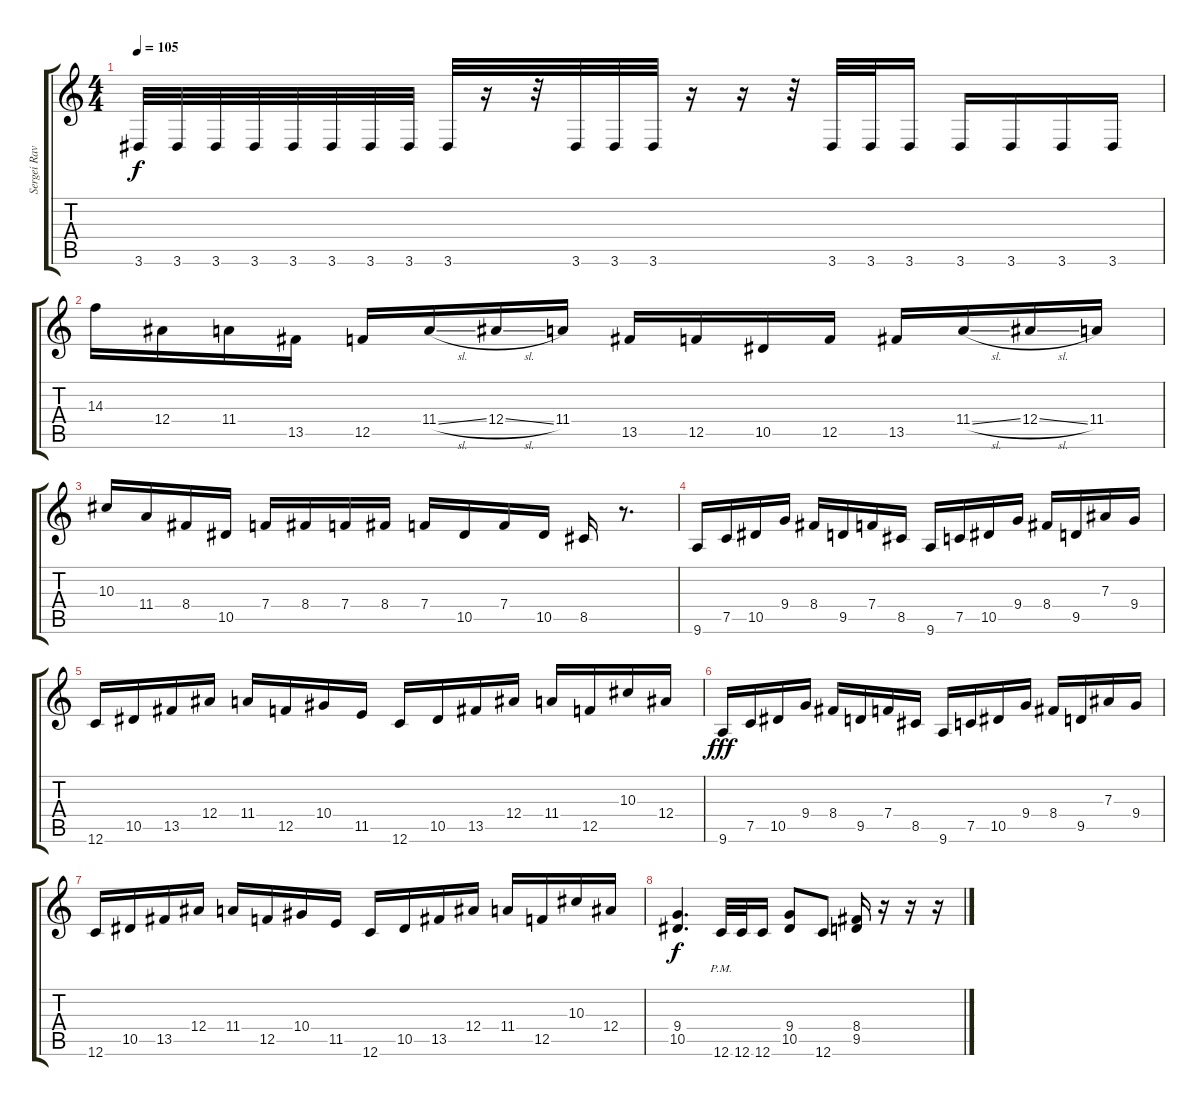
\track ("Sergei Ravinskiy" "Sergei Rav") {instrument distortionguitar}
\staff {score tabs}
\tuning (C4 G3 Eb3 Bb2 F2 C2) {hide}
\ts (4 4)
\tempo 105
\clef g2
\ks c
3.6.32{dy f instrument distortionguitar} 3.6.32 3.6.32 3.6.32 3.6.32 3.6.32 3.6.32 3.6.32 3.6.32 r.16 r.32 3.6.32 3.6.32 3.6.32 r.16 r.16 r.32 3.6.32 3.6.32 3.6.16 3.6.16 3.6.16 3.6.16 3.6.16 |
14.3.16 12.4.16 11.4.16 13.5.16 12.5.16 11.4{sl}.16 12.4{sl}.16 11.4.16 13.5.16 12.5.16 10.5.16 12.5.16 13.5.16 11.4{sl}.16 12.4{sl}.16 11.4.16 |
10.3.16 11.4.16 8.4.16 10.5.16 7.4.16 8.4.16 7.4.16 8.4.16 7.4.16 10.5.16 7.4.16 10.5.16 8.5.16 r.8{d} |
9.6.16 7.5.16 10.5.16 9.4.16 8.4.16 9.5.16 7.4.16 8.5.16 9.6.16 7.5.16 10.5.16 9.4.16 8.4.16 9.5.16 7.3.16 9.4.16 |
12.6.16 10.5.16 13.5.16 12.4.16 11.4.16 12.5.16 10.4.16 11.5.16 12.6.16 10.5.16 13.5.16 12.4.16 11.4.16 12.5.16 10.3.16 12.4.16 |
9.6.16{dy fff} 7.5.16 10.5.16 9.4.16 8.4.16 9.5.16 7.4.16 8.5.16 9.6.16 7.5.16 10.5.16 9.4.16 8.4.16 9.5.16 7.3.16 9.4.16 |
12.6.16 10.5.16 13.5.16 12.4.16 11.4.16 12.5.16 10.4.16 11.5.16 12.6.16 10.5.16 13.5.16 12.4.16 11.4.16 12.5.16 10.3.16 12.4.16 |
(9.4 10.5).4{d dy f} 12.6{pm}.32 12.6{pm}.32 12.6.16 (9.4 10.5).8 12.6.8 (8.4 9.5).16 r.16 r.16 r.16
